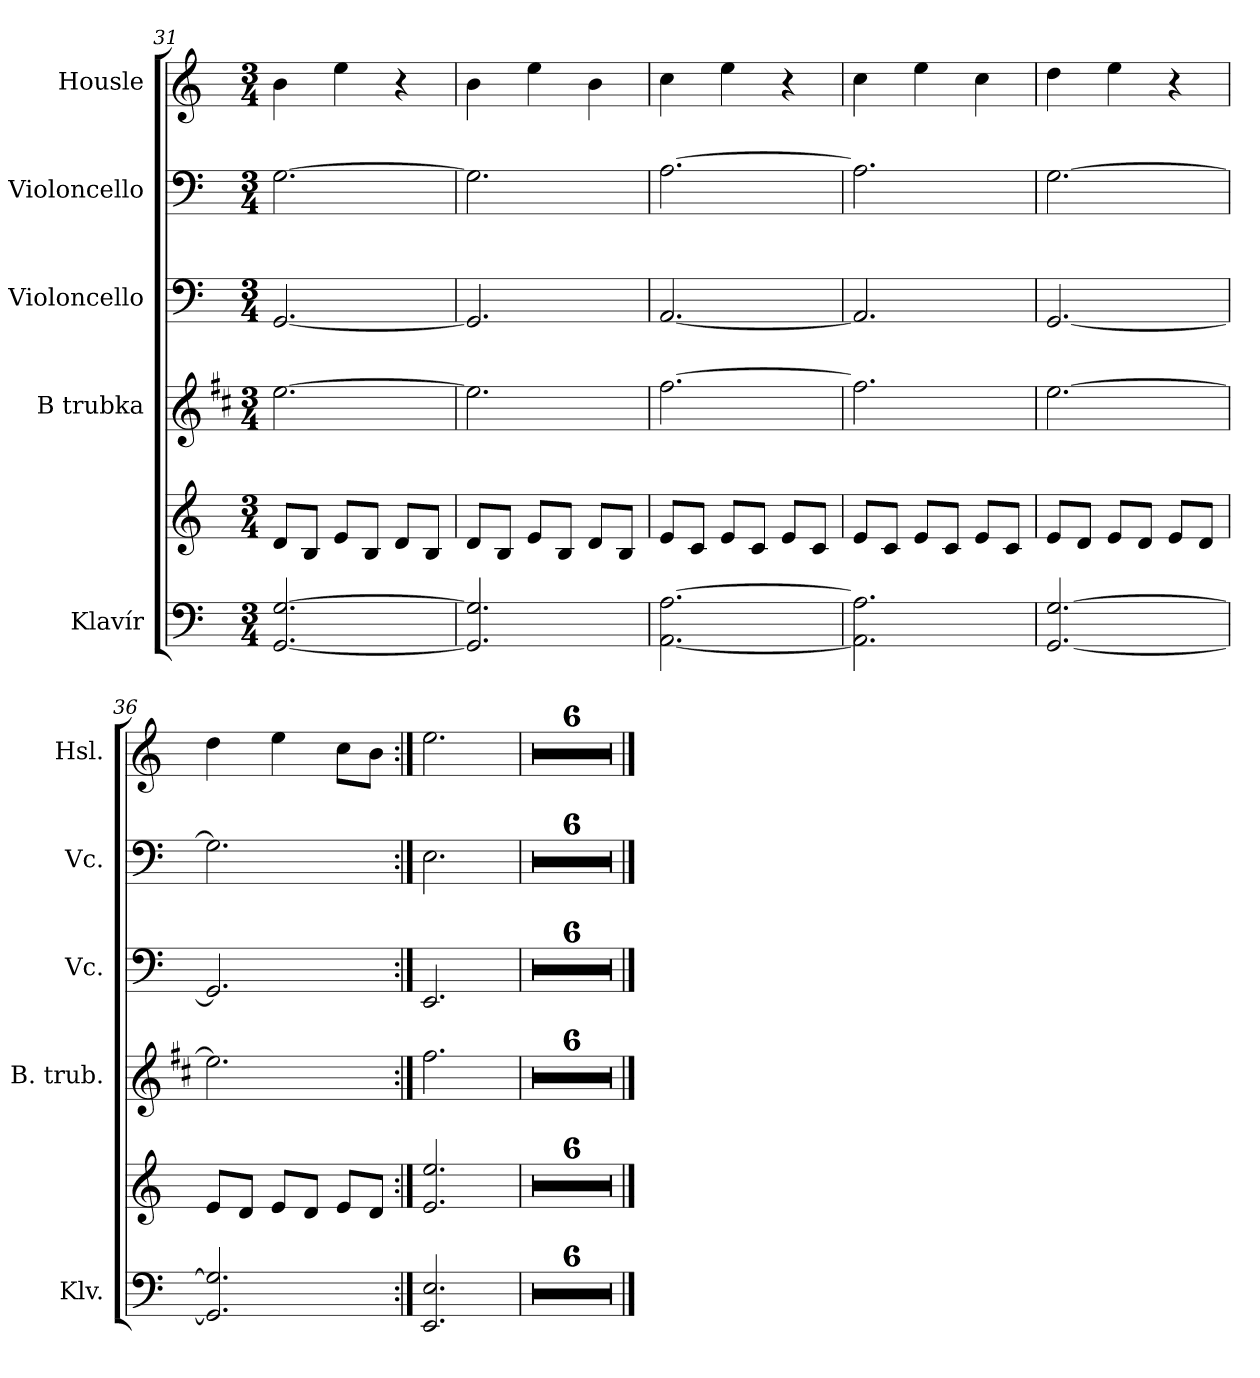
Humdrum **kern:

**kern	**kern	**kern	**kern	**kern	**kern
*part5	*part5	*part4	*part3	*part2	*part1
*staff6	*staff5	*staff4	*staff3	*staff2	*staff1
*I"Klavír	*	*I"B trubka	*I"Violoncello	*I"Violoncello	*I"Housle
*I'Klv.	*	*I'B. trub.	*I'Vc.	*I'Vc.	*I'Hsl.
*clefF4	*clefG2	*clefG2	*clefF4	*clefF4	*clefG2
*	*	*ITrd1c2	*	*	*
*k[]	*k[]	*k[]	*k[]	*k[]	*k[]
*M3/4	*M3/4	*M3/4	*M3/4	*M3/4	*M3/4
=31	=31	=31	=31	=31	=31
[2.GG/ [2.G/	8d/L	[2.dd\	[2.GG/	[2.G\	4b\
.	8B/J	.	.	.	.
.	8e/L	.	.	.	4ee\
.	8B/J	.	.	.	.
.	8d/L	.	.	.	4r
.	8B/J	.	.	.	.
=32	=32	=32	=32	=32	=32
2.GG/] 2.G/]	8d/L	2.dd\]	2.GG/]	2.G\]	4b\
.	8B/J	.	.	.	.
.	8e/L	.	.	.	4ee\
.	8B/J	.	.	.	.
.	8d/L	.	.	.	4b\
.	8B/J	.	.	.	.
!!LO:LB:g=z
=33	=33	=33	=33	=33	=33
[2.AA\ [2.A\	8e/L	[2.ee\	[2.AA/	[2.A\	4cc\
.	8c/J	.	.	.	.
.	8e/L	.	.	.	4ee\
.	8c/J	.	.	.	.
.	8e/L	.	.	.	4r
.	8c/J	.	.	.	.
=34	=34	=34	=34	=34	=34
2.AA\] 2.A\]	8e/L	2.ee\]	2.AA/]	2.A\]	4cc\
.	8c/J	.	.	.	.
.	8e/L	.	.	.	4ee\
.	8c/J	.	.	.	.
.	8e/L	.	.	.	4cc\
.	8c/J	.	.	.	.
=35	=35	=35	=35	=35	=35
[2.GG/ [2.G/	8e/L	[2.dd\	[2.GG/	[2.G\	4dd\
.	8d/J	.	.	.	.
.	8e/L	.	.	.	4ee\
.	8d/J	.	.	.	.
.	8e/L	.	.	.	4r
.	8d/J	.	.	.	.
=36	=36	=36	=36	=36	=36
2.GG/] 2.G/]	8e/L	2.dd\]	2.GG/]	2.G\]	4dd\
.	8d/J	.	.	.	.
.	8e/L	.	.	.	4ee\
.	8d/J	.	.	.	.
.	8e/L	.	.	.	8cc\L
.	8d/J	.	.	.	8b\J
=37:|!	=37:|!	=37:|!	=37:|!	=37:|!	=37:|!
2.EE/ 2.E/	2.e/ 2.ee/	2.ee\	2.EE/	2.E\	2.ee\
=38	=38	=38	=38	=38	=38
2.r	2.r	2.r	2.r	2.r	2.r
=39	=39	=39	=39	=39	=39
2.r	2.r	2.r	2.r	2.r	2.r
=40	=40	=40	=40	=40	=40
2.r	2.r	2.r	2.r	2.r	2.r
=41	=41	=41	=41	=41	=41
2.r	2.r	2.r	2.r	2.r	2.r
!!LO:PB:g=z
=42	=42	=42	=42	=42	=42
2.r	2.r	2.r	2.r	2.r	2.r
=43	=43	=43	=43	=43	=43
2.r	2.r	2.r	2.r	2.r	2.r
==	==	==	==	==	==
*-	*-	*-	*-	*-	*-
